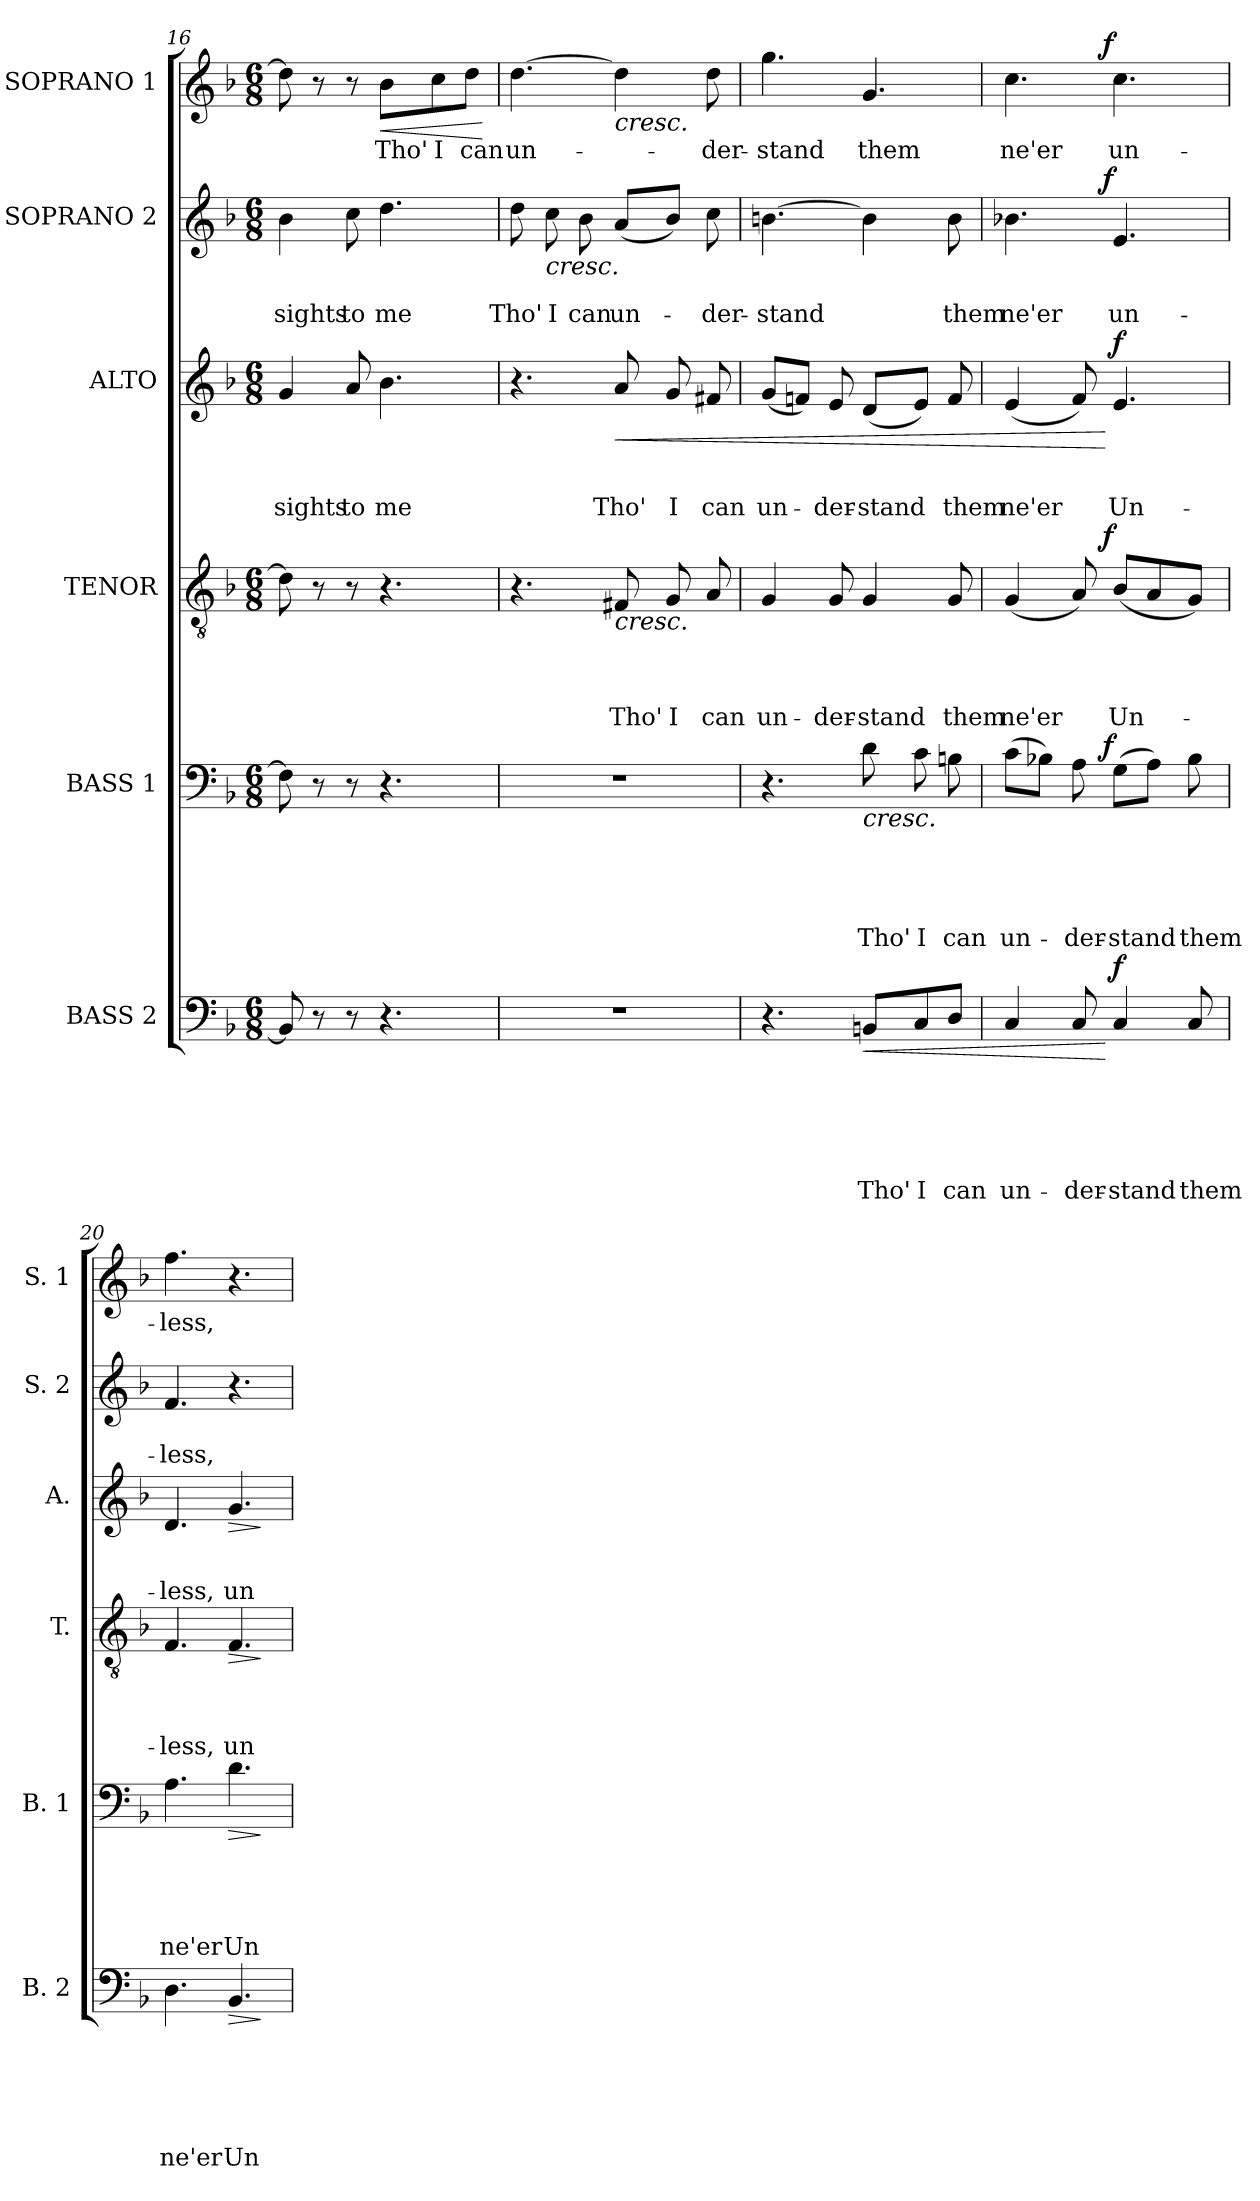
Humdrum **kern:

**kern	**text	**text	**text	**text	**text	**text	**dynam	**kern	**text	**text	**text	**text	**text	**dynam	**kern	**text	**text	**text	**text	**dynam	**kern	**text	**text	**text	**dynam	**kern	**text	**text	**dynam	**kern	**text	**dynam
*part6	*part6	*part6	*part6	*part6	*part6	*part6	*part6	*part5	*part5	*part5	*part5	*part5	*part5	*part5	*part4	*part4	*part4	*part4	*part4	*part4	*part3	*part3	*part3	*part3	*part3	*part2	*part2	*part2	*part2	*part1	*part1	*part1
*staff6	*staff6	*staff6	*staff6	*staff6	*staff6	*staff6	*staff6	*staff5	*staff5	*staff5	*staff5	*staff5	*staff5	*staff5	*staff4	*staff4	*staff4	*staff4	*staff4	*staff4	*staff3	*staff3	*staff3	*staff3	*staff3	*staff2	*staff2	*staff2	*staff2	*staff1	*staff1	*staff1
*I"BASS 2	*	*	*	*	*	*	*	*I"BASS 1	*	*	*	*	*	*	*I"TENOR	*	*	*	*	*	*I"ALTO	*	*	*	*	*I"SOPRANO 2	*	*	*	*I"SOPRANO 1	*	*
*I'B. 2	*	*	*	*	*	*	*	*I'B. 1	*	*	*	*	*	*	*I'T.	*	*	*	*	*	*I'A.	*	*	*	*	*I'S. 2	*	*	*	*I'S. 1	*	*
*clefF4	*	*	*	*	*	*	*	*clefF4	*	*	*	*	*	*	*clefGv2	*	*	*	*	*	*clefG2	*	*	*	*	*clefG2	*	*	*	*clefG2	*	*
*k[b-]	*	*	*	*	*	*	*	*k[b-]	*	*	*	*	*	*	*k[b-]	*	*	*	*	*	*k[b-]	*	*	*	*	*k[b-]	*	*	*	*k[b-]	*	*
*F:	*	*	*	*	*	*	*	*F:	*	*	*	*	*	*	*F:	*	*	*	*	*	*F:	*	*	*	*	*F:	*	*	*	*F:	*	*
*M6/8	*	*	*	*	*	*	*	*M6/8	*	*	*	*	*	*	*M6/8	*	*	*	*	*	*M6/8	*	*	*	*	*M6/8	*	*	*	*M6/8	*	*
=16	=16	=16	=16	=16	=16	=16	=16	=16	=16	=16	=16	=16	=16	=16	=16	=16	=16	=16	=16	=16	=16	=16	=16	=16	=16	=16	=16	=16	=16	=16	=16	=16
!	!	!	!	!	!	!	!	!	!	!	!	!	!	!	!	!	!	!	!	!	!	!	!	!LO:LY:b	!	!	!	!LO:LY:b	!	!	!	!
8BB-/]	.	.	.	.	.	.	.	8F\]	.	.	.	.	.	.	8d\]	.	.	.	.	.	4g/	.	.	sights	.	4b-\	.	sights	.	8dd\]	.	.
8r	.	.	.	.	.	.	.	8r	.	.	.	.	.	.	8r	.	.	.	.	.	.	.	.	.	.	.	.	.	.	8r	.	.
!	!	!	!	!	!	!	!	!	!	!	!	!	!	!	!	!	!	!	!	!	!	!	!	!LO:LY:b	!	!	!	!LO:LY:b	!	!	!	!
8r	.	.	.	.	.	.	.	8r	.	.	.	.	.	.	8r	.	.	.	.	.	8a/	.	.	to	.	8cc\	.	to	.	8r	.	.
!	!	!	!	!	!	!	!	!	!	!	!	!	!	!	!	!	!	!	!	!	!	!	!	!LO:LY:b	!	!	!	!LO:LY:b	!	!	!LO:LY:b	!LO:HP:b
4.r	.	.	.	.	.	.	.	4.r	.	.	.	.	.	.	4.r	.	.	.	.	.	4.b-\	.	.	me	.	4.dd\	.	me	.	8b-\L	Tho'	<
!	!	!	!	!	!	!	!	!	!	!	!	!	!	!	!	!	!	!	!	!	!	!	!	!	!	!	!	!	!	!	!LO:LY:b	!
.	.	.	.	.	.	.	.	.	.	.	.	.	.	.	.	.	.	.	.	.	.	.	.	.	.	.	.	.	.	8cc\	I	.
!	!	!	!	!	!	!	!	!	!	!	!	!	!	!	!	!	!	!	!	!	!	!	!	!	!	!	!	!	!	!	!LO:LY:b	!
.	.	.	.	.	.	.	.	.	.	.	.	.	.	.	.	.	.	.	.	.	.	.	.	.	.	.	.	.	.	8dd\J	can	.
.	.	.	.	.	.	.	.	.	.	.	.	.	.	.	.	.	.	.	.	.	.	.	.	.	.	.	.	.	.	.	.	[
!!LO:PB:g=z
=17	=17	=17	=17	=17	=17	=17	=17	=17	=17	=17	=17	=17	=17	=17	=17	=17	=17	=17	=17	=17	=17	=17	=17	=17	=17	=17	=17	=17	=17	=17	=17	=17
!LO:N:vis=1	!	!	!	!	!	!	!	!LO:N:vis=1	!	!	!	!	!	!	!	!	!	!	!	!	!	!	!	!	!	!	!	!LO:LY:b	!	!	!LO:LY:b	!
2.r	.	.	.	.	.	.	.	2.r	.	.	.	.	.	.	4.r	.	.	.	.	.	4.r	.	.	.	.	8dd\	.	Tho'	.	[>4.dd\	un-	.
!	!	!	!	!	!	!	!	!	!	!	!	!	!	!	!	!	!	!	!	!	!	!	!	!	!	!	!	!LO:LY:b	!LO:HP:b	!	!	!
.	.	.	.	.	.	.	.	.	.	.	.	.	.	.	.	.	.	.	.	.	.	.	.	.	.	8cc\	.	I	<	.	.	.
!	!	!	!	!	!	!	!	!	!	!	!	!	!	!	!	!	!	!	!	!	!	!	!	!	!	!	!	!LO:LY:b	!	!	!	!
.	.	.	.	.	.	.	.	.	.	.	.	.	.	.	.	.	.	.	.	.	.	.	.	.	.	8b-\	.	can	.	.	.	.
!	!	!	!	!	!	!	!	!	!	!	!	!	!	!	!	!	!	!	!LO:LY:b	!LO:HP:b	!	!	!	!LO:LY:b	!LO:HP:b	!	!	!LO:LY:b	!	!	!	!LO:HP:b
.	.	.	.	.	.	.	.	.	.	.	.	.	.	.	8F#X/	.	.	.	Tho'	<	8a/	.	.	Tho'	<	(<8a/L	.	un-	.	4dd\]	.	<
!	!	!	!	!	!	!	!	!	!	!	!	!	!	!	!	!	!	!	!LO:LY:b	!	!	!	!	!LO:LY:b	!	!	!	!	!	!	!	!
.	.	.	.	.	.	.	.	.	.	.	.	.	.	.	8G/	.	.	.	I	.	8g/	.	.	I	.	8b-/J)	.	.	.	.	.	.
!	!	!	!	!	!	!	!	!	!	!	!	!	!	!	!	!	!	!	!LO:LY:b	!	!	!	!	!LO:LY:b	!	!	!	!LO:LY:b	!	!	!LO:LY:b	!
.	.	.	.	.	.	.	.	.	.	.	.	.	.	.	8A/	.	.	.	can	.	8f#X/	.	.	can	.	8cc\	.	-der-	.	8dd\	-der-	.
=18	=18	=18	=18	=18	=18	=18	=18	=18	=18	=18	=18	=18	=18	=18	=18	=18	=18	=18	=18	=18	=18	=18	=18	=18	=18	=18	=18	=18	=18	=18	=18	=18
!	!	!	!	!	!	!	!	!	!	!	!	!	!	!	!	!	!	!	!LO:LY:b	!	!	!	!	!LO:LY:b	!	!	!	!LO:LY:b	!	!	!LO:LY:b	!
4.r	.	.	.	.	.	.	.	4.r	.	.	.	.	.	.	4G/	.	.	.	un-	.	(<8g/L	.	.	un-	.	[>4.bn\	.	-stand	.	4.gg\	-stand	.
.	.	.	.	.	.	.	.	.	.	.	.	.	.	.	.	.	.	.	.	.	8fn/J)	.	.	.	.	.	.	.	.	.	.	.
!	!	!	!	!	!	!	!	!	!	!	!	!	!	!	!	!	!	!	!LO:LY:b	!	!	!	!	!LO:LY:b	!	!	!	!	!	!	!	!
.	.	.	.	.	.	.	.	.	.	.	.	.	.	.	8G/	.	.	.	-der-	.	8e/	.	.	-der-	.	.	.	.	.	.	.	.
!	!	!	!	!	!	!LO:LY:b	!LO:HP:b	!	!	!	!	!	!LO:LY:b	!LO:HP:b	!	!	!	!	!LO:LY:b	!	!	!	!	!LO:LY:b	!	!	!	!	!	!	!LO:LY:b	!
8BBn/L	.	.	.	.	.	Tho'	<	8d\	.	.	.	.	Tho'	<	4G/	.	.	.	-stand	.	(<8d/L	.	.	-stand	.	4b\]	.	.	.	4.g/	them	.
!	!	!	!	!	!	!LO:LY:b	!	!	!	!	!	!	!LO:LY:b	!	!	!	!	!	!	!	!	!	!	!	!	!	!	!	!	!	!	!
8C/	.	.	.	.	.	I	.	8c\	.	.	.	.	I	.	.	.	.	.	.	.	8e/J)	.	.	.	.	.	.	.	.	.	.	.
!	!	!	!	!	!	!LO:LY:b	!	!	!	!	!	!	!LO:LY:b	!	!	!	!	!	!LO:LY:b	!	!	!	!	!LO:LY:b	!	!	!	!LO:LY:b	!	!	!	!
8D/J	.	.	.	.	.	can	.	8Bn\	.	.	.	.	can	.	8G/	.	.	.	them	.	8f/	.	.	them	.	8b\	.	them	.	.	.	.
=19	=19	=19	=19	=19	=19	=19	=19	=19	=19	=19	=19	=19	=19	=19	=19	=19	=19	=19	=19	=19	=19	=19	=19	=19	=19	=19	=19	=19	=19	=19	=19	=19
!	!	!	!	!	!	!LO:LY:b	!	!	!	!	!	!	!LO:LY:b	!	!	!	!	!	!LO:LY:b	!	!	!	!	!LO:LY:b	!	!	!	!LO:LY:b	!	!	!LO:LY:b	!
*	*	*	*	*	*	*	*	*^	*	*	*	*	*	*	*^	*	*	*	*	*	*	*	*	*	*	*^	*	*	*	*^	*	*
4C/	.	.	.	.	.	un-	.	(>8c\L	4ryy	.	.	.	.	un-	.	(<4G/	4ryy	.	.	.	ne'er	.	(<4e/	.	.	ne'er	.	4.b-X\	4ryy	.	ne'er	.	4.cc\	4ryy	ne'er	.
.	.	.	.	.	.	.	.	8B-X\J)	.	.	.	.	.	.	.	.	.	.	.	.	.	.	.	.	.	.	.	.	.	.	.	.	.	.	.	.
!	!	!	!	!	!	!LO:LY:b	!	!	!	!	!	!	!	!LO:LY:b	!	!	!	!	!	!	!	!	!	!	!	!	!	!	!	!	!	!	!	!	!	!
8C/	.	.	.	.	.	-der-	.	8A\	16..ryy	.	.	.	.	-der-	.	8A/)	16..ryy	.	.	.	.	.	8f/)	.	.	.	.	.	16..ryy	.	.	.	.	16..ryy	.	.
!	!	!	!	!	!	!	!	!	!	!	!	!	!	!	!LO:DY:a	!	!	!	!	!	!	!LO:DY:a	!	!	!	!	!	!	!	!	!	!LO:DY:a	!	!	!	!LO:DY:a
.	.	.	.	.	.	.	.	.	4ryy	.	.	.	.	.	f	.	4ryy	.	.	.	.	f	.	.	.	.	.	.	4ryy	.	.	f	.	4ryy	.	f
!	!	!	!	!	!	!LO:LY:b	!LO:DY:n=1:a	!	!	!	!	!	!	!LO:LY:b	!	!	!	!	!	!	!LO:LY:b	!	!	!	!	!LO:LY:b	!LO:DY:n=1:a	!	!	!	!LO:LY:b	!	!	!	!LO:LY:b	!
4C/	.	.	.	.	.	-stand	[ f	(>8G\L	.	.	.	.	.	-stand	[	(<8B-/L	.	.	.	.	Un-	[	4.e/	.	.	Un-	[ f	4.e/	.	.	un-	[	4.cc\	.	un-	[
.	.	.	.	.	.	.	.	8A\J)	.	.	.	.	.	.	.	8A/	.	.	.	.	.	.	.	.	.	.	.	.	.	.	.	.	.	.	.	.
.	.	.	.	.	.	.	.	.	8ryy	.	.	.	.	.	.	.	8ryy	.	.	.	.	.	.	.	.	.	.	.	8ryy	.	.	.	.	8ryy	.	.
!	!	!	!	!	!	!LO:LY:b	!	!	!	!	!	!	!	!LO:LY:b	!	!	!	!	!	!	!	!	!	!	!	!	!	!	!	!	!	!	!	!	!	!
8C/	.	.	.	.	.	them	.	8B-\	.	.	.	.	.	them	.	8G/J)	.	.	.	.	.	.	.	.	.	.	.	.	.	.	.	.	.	.	.	.
.	.	.	.	.	.	.	.	.	64ryy	.	.	.	.	.	.	.	64ryy	.	.	.	.	.	.	.	.	.	.	.	64ryy	.	.	.	.	64ryy	.	.
=20	=20	=20	=20	=20	=20	=20	=20	=20	=20	=20	=20	=20	=20	=20	=20	=20	=20	=20	=20	=20	=20	=20	=20	=20	=20	=20	=20	=20	=20	=20	=20	=20	=20	=20	=20	=20
!	!	!	!	!	!	!LO:LY:b	!	!	!	!	!	!	!	!LO:LY:b	!	!	!	!	!	!	!LO:LY:b	!	!	!	!	!LO:LY:b	!	!	!	!	!LO:LY:b	!	!	!	!LO:LY:b	!
*	*	*	*	*	*	*	*	*v	*v	*	*	*	*	*	*	*	*	*	*	*	*	*	*	*	*	*	*	*v	*v	*	*	*	*v	*v	*	*
*	*	*	*	*	*	*	*	*	*	*	*	*	*	*	*v	*v	*	*	*	*	*	*	*	*	*	*	*	*	*	*	*	*	*
4.D\	.	.	.	.	.	ne'er	.	4.A\	.	.	.	.	ne'er	.	4.F/	.	.	.	-less,	.	4.d/	.	.	-less,	.	4.f/	.	-less,	.	4.ff\	-less,	.
!	!	!	!	!	!	!LO:LY:b	!LO:HP:b	!	!	!	!	!	!LO:LY:b	!LO:HP:b	!	!	!	!	!LO:LY:b	!LO:HP:b	!	!	!	!LO:LY:b	!LO:HP:b	!	!	!	!	!	!	!
4.BB-/	.	.	.	.	.	Un-	>	4.d\	.	.	.	.	Un-	>	4.F/	.	.	.	un-	>	4.g/	.	.	un-	>	4.r	.	.	.	4.r	.	.
.	.	.	.	.	.	.	]	.	.	.	.	.	.	]	.	.	.	.	.	]	.	.	.	.	]	.	.	.	.	.	.	.
=	=	=	=	=	=	=	=	=	=	=	=	=	=	=	=	=	=	=	=	=	=	=	=	=	=	=	=	=	=	=	=	=
*-	*-	*-	*-	*-	*-	*-	*-	*-	*-	*-	*-	*-	*-	*-	*-	*-	*-	*-	*-	*-	*-	*-	*-	*-	*-	*-	*-	*-	*-	*-	*-	*-
